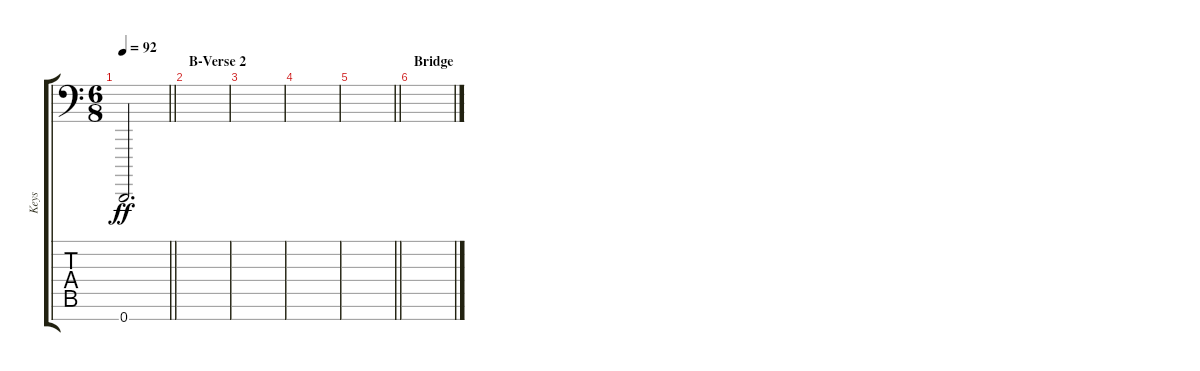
\track ("Keys" "Keys") {instrument synthstrings2}
\staff {score tabs}
\tuning (D6 D5 D4 D3 D2 D1 D0) {hide}
\ts (6 8)
\tempo 92
\clef f4
\barLineRight lightlight
\ks c
0.7{t}.2{d dy ff} |
\section ("" "B-Verse 2")
|
|
|
\barLineRight lightlight
|
\section ("" "Bridge")
